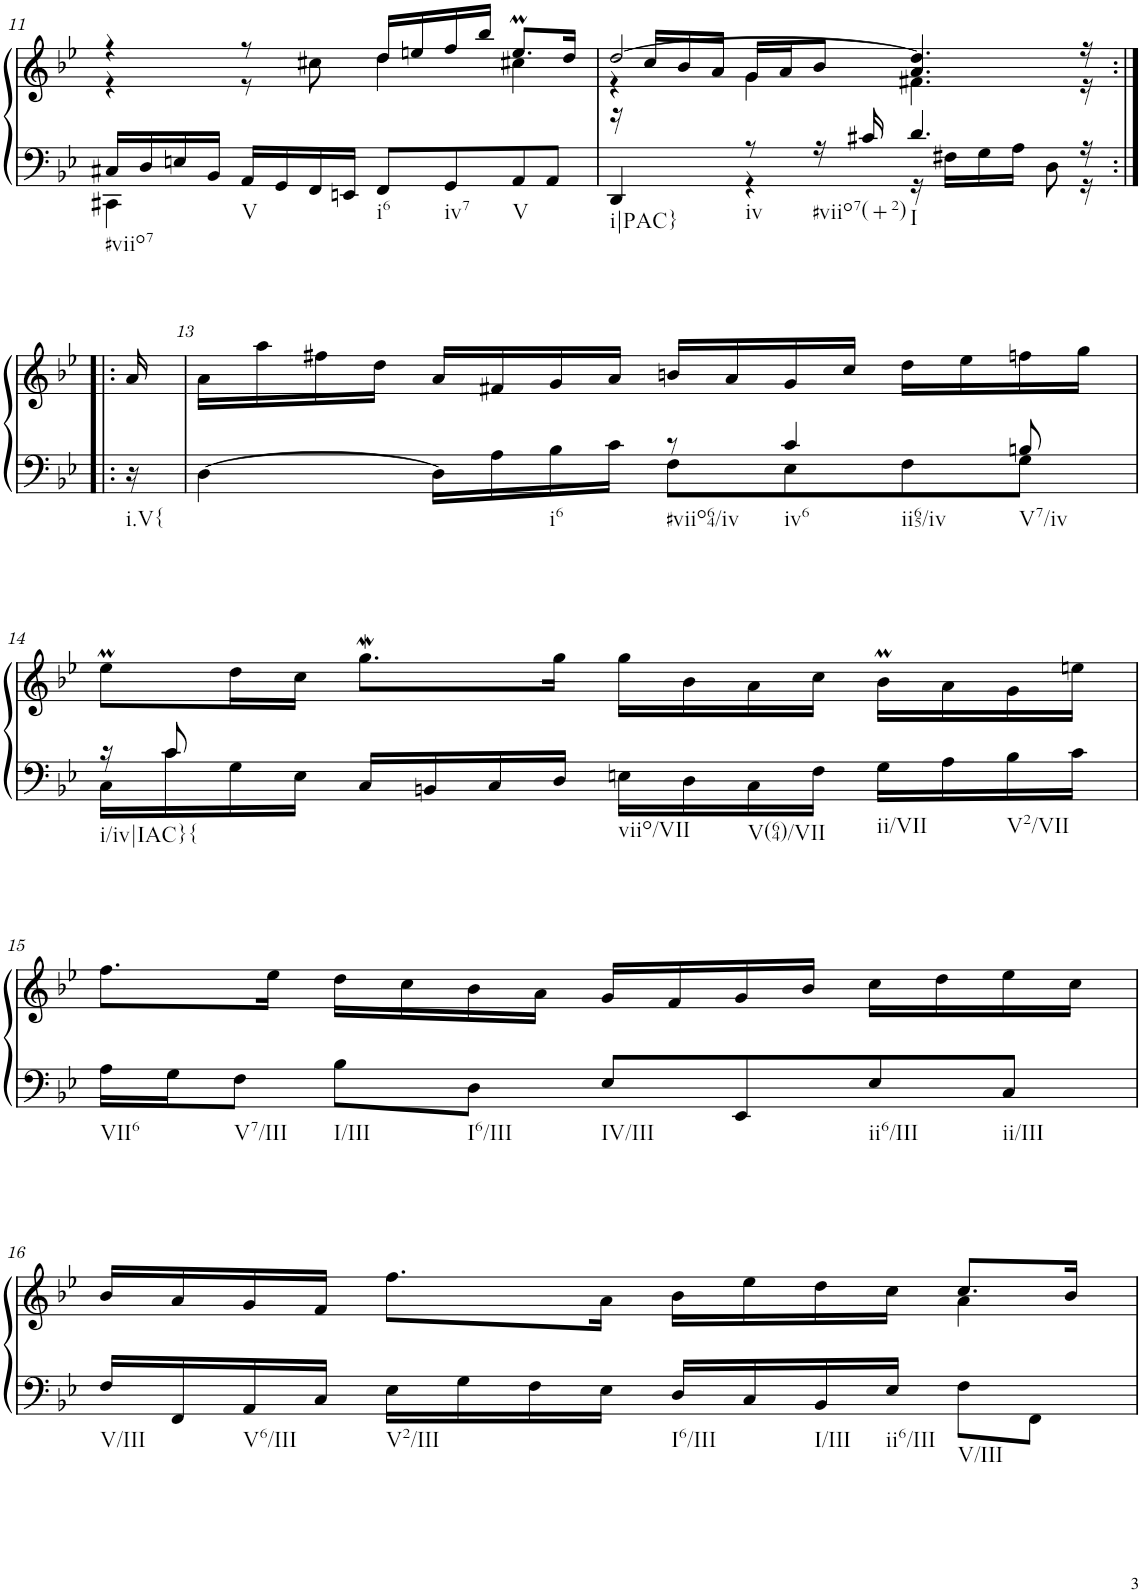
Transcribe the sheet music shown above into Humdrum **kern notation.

**kern	**kern
*part1	*part1
*staff2	*staff1
*I"unbenannt1	*
!!LO:PB:g=z
*clefF4	*clefG2
*k[b-e-]	*k[b-e-]
*M4/4	*M4/4
=11	=11
*^	*^
!LO:TX:b:t=#viio7	!	!	!
16C#X/LL	4CC#X\	4r	4r
16D/	.	.	.
16En/	.	.	.
16BB-/JJ	.	.	.
!LO:TX:b:t=V	!	!	!
16AA/LL	2.ryy	8r	8r
16GG/	.	.	.
16FF/	.	8cc#X\	8ryy
16EEn/JJ	.	.	.
!LO:TX:b:t=i6	!	!	!
8FF/L	.	16dd/LL	4dd\
.	.	16een/	.
!LO:TX:b:t=iv7	!	!	!
8GG/	.	16ff/	.
.	.	16bb-/JJ	.
!LO:TX:b:t=V	!	!	!
8AA/	.	8.eem/L	4cc#X\
8AA/J	.	.	.
.	.	16dd/Jk	.
=12	=12	=12	=12
*	*	*	*^
!LO:TX:b:t=i|PAC}	!	!	!	!
4DD/	4ryy	[2dd/	4r	16r
.	.	.	.	16cc/LL
.	.	.	.	16b-/
.	.	.	.	16a/JJ
!LO:TX:b:t=iv	!	!	!	!
8r	4r	.	4g\	16g/LL
.	.	.	.	16a/J
!LO:TX:b:t=#viio7(+2)	!	!	!	!
16r	.	.	.	8b-/J
16c#X/	.	.	.	.
!LO:TX:b:t=I	!	!	!	!
4.d/	16r	4.dd/]	4.f#X\	4.a/
.	16F#X\LL	.	.	.
.	16G\	.	.	.
.	16A\JJ	.	.	.
.	8D\	.	.	.
16r	16r	16r	16r	16ryy
!!LO:LB:g=z
=12X1:|!|:	=12X1:|!|:	=12X1:|!|:	=12X1:|!|:	=12X1:|!|:
!LO:TX:b:t=i.V{	!	!	!	!
*v	*v	*	*	*
*	*v	*v	*v
16r	16a/
=13	=13
*^	*
[4D\	2ryy	16a\LL
.	.	16aa\
.	.	16ff#X\
.	.	16dd\JJ
16D\LL]	.	16a/LL
16A\	.	16f#X/
!LO:TX:b:t=i6	!	!
16B-\	.	16g/
16c\JJ	.	16a/JJ
!LO:TX:b:t=#viio64/iv	!	!
8r	8F\L	16bn/LL
.	.	16a/
!LO:TX:b:t=iv6	!	!
!LO:TX:b:t=ii65/iv	!	!
4c/	8E-\	16g/
.	.	16cc/JJ
.	8F\	16dd\LL
.	.	16ee-\
!LO:TX:b:t=V7/iv	!	!
8Bn/	8G\J	16ffn\
.	.	16gg\JJ
!!LO:LB:g=z
=14	=14	=14
!LO:TX:b:t=i/iv|IAC}{	!	!
16r	16C\LL	8ee-M\L
8c/	16c\	.
.	16G\	16dd\L
16ryy	16E-\JJ	16cc\JJ
16C/LL	2.ryy	8.ggW\L
16BBn/	.	.
16C/	.	.
16D/JJ	.	16gg\Jk
!LO:TX:b:t=viio/VII	!	!
16En\LL	.	16gg\LL
16D\	.	16b-\
!LO:TX:b:t=V(64)/VII	!	!
16C\	.	16a\
16F\JJ	.	16cc\JJ
!LO:TX:b:t=ii/VII	!	!
16G\LL	.	16b-M\LL
16A\	.	16a\
!LO:TX:b:t=V2/VII	!	!
16B-\	.	16g\
16c\JJ	.	16een\JJ
*v	*v	*
!!LO:LB:g=z
=15	=15
!LO:TX:b:t=VII6	!
16A\LL	8.ff\L
16G\J	.
!LO:TX:b:t=V7/III	!
8F\J	.
.	16ee-\Jk
!LO:TX:b:t=I/III	!
8B-\L	16dd\LL
.	16cc\
!LO:TX:b:t=I6/III	!
8D\J	16b-\
.	16a\JJ
!LO:TX:b:t=IV/III	!
8E-/L	16g/LL
.	16f/
8EE-/	16g/
.	16b-/JJ
!LO:TX:b:t=ii6/III	!
8E-/	16cc\LL
.	16dd\
!LO:TX:b:t=ii/III	!
8C/J	16ee-\
.	16cc\JJ
!!LO:LB:g=z
=16	=16
*	*^
!LO:TX:b:t=V/III	!	!
16F/LL	16b-/LL	2.ryy
16FF/	16a/	.
!LO:TX:b:t=V6/III	!	!
16AA/	16g/	.
16C/JJ	16f/JJ	.
!LO:TX:b:t=V2/III	!	!
16E-\LL	8.ff\L	.
16G\	.	.
16F\	.	.
16E-\JJ	16a\Jk	.
!LO:TX:b:t=I6/III	!	!
16D/LL	16b-\LL	.
16C/	16ee-\	.
!LO:TX:b:t=I/III	!	!
16BB-/	16dd\	.
!LO:TX:b:t=ii6/III	!	!
16E-/JJ	16cc\JJ	.
!LO:TX:b:t=V/III	!	!
8F\L	8.cc/L	4a\
8FF\J	.	.
.	16b-/Jk	.
*	*v	*v
=	=
*-	*-
